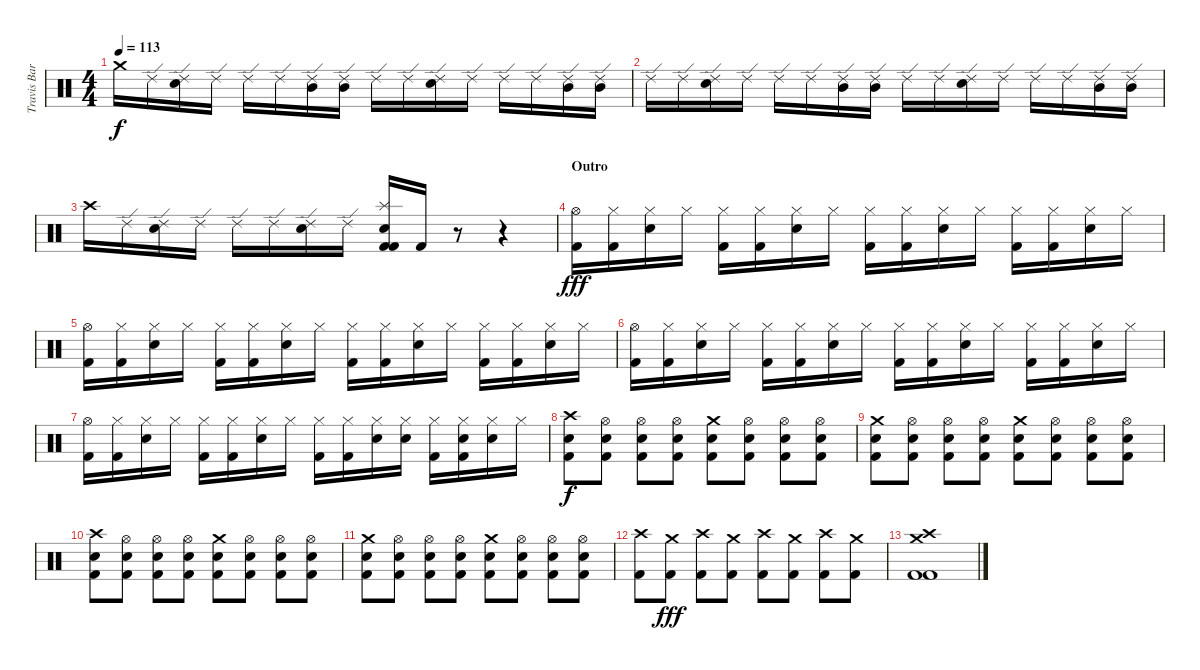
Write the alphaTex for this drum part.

\track ("Travis Barker (Drums)" "Travis Bar") {instrument percussion}
\staff {score}
\articulation defaults
\ts (4 4)
\tempo 113
\clef neutral
\ks c "Crash medium (hit)".16{dy f} "Ride (edge) 2".16
("Ride (edge) 2" "Electric Snare (hit)").16 "Ride (edge) 2".16 "Ride (edge) 2".16 "Ride (edge) 2".16 ("Ride (edge) 2" "Mid Tom (hit)").16 ("Ride (edge) 2" "Mid Tom (hit)").16 "Ride (edge) 2".16 "Ride (edge) 2".16 ("Ride (edge) 2" "Electric Snare (hit)").16 "Ride (edge) 2".16 "Ride (edge) 2".16 "Ride (edge) 2".16 ("Ride (edge) 2" "Mid Tom (hit)").16 ("Ride (edge) 2" "Mid Tom (hit)").16 |
"Ride (edge) 2".16 "Ride (edge) 2".16 ("Ride (edge) 2" "Electric Snare (hit)").16 "Ride (edge) 2".16 "Ride (edge) 2".16 "Ride (edge) 2".16 ("Ride (edge) 2" "Mid Tom (hit)").16 ("Ride (edge) 2" "Mid Tom (hit)").16 "Ride (edge) 2".16 "Ride (edge) 2".16 ("Ride (edge) 2" "Electric Snare (hit)").16 "Ride (edge) 2".16 "Ride (edge) 2".16 "Ride (edge) 2".16 ("Ride (edge) 2" "Mid Tom (hit)").16 ("Ride (edge) 2" "Mid Tom (hit)").16 |
"Crash high (hit)".16 "Ride (edge) 2".16 ("Ride (edge) 2" "Electric Snare (hit)").16 "Ride (edge) 2".16 "Ride (edge) 2".16 "Ride (edge) 2".16 ("Ride (edge) 2" "Electric Snare (hit)").16 "Ride (edge) 2".16 ("Splash (hit)" "Electric Snare (hit)" "Kick (hit) 2" "Kick (hit) 2").16 "Kick (hit) 2".16 r.8 r.4 |
\section ("" "Outro")
("Hi-Hat (open)" "Kick (hit) 2").16{dy fff} ("Hi-Hat (closed)" "Kick (hit) 2").16 ("Hi-Hat (closed)" "Electric Snare (hit)").16 "Hi-Hat (closed)".16 ("Hi-Hat (closed)" "Kick (hit) 2").16 ("Hi-Hat (closed)" "Kick (hit) 2").16 ("Hi-Hat (closed)" "Electric Snare (hit)").16 "Hi-Hat (closed)".16 ("Hi-Hat (closed)" "Kick (hit) 2").16 ("Hi-Hat (closed)" "Kick (hit) 2").16 ("Hi-Hat (closed)" "Electric Snare (hit)").16 "Hi-Hat (closed)".16 ("Hi-Hat (closed)" "Kick (hit) 2").16 ("Hi-Hat (closed)" "Kick (hit) 2").16 ("Hi-Hat (closed)" "Electric Snare (hit)").16 "Hi-Hat (closed)".16 |
("Hi-Hat (open)" "Kick (hit) 2").16 ("Hi-Hat (closed)" "Kick (hit) 2").16 ("Hi-Hat (closed)" "Electric Snare (hit)").16 "Hi-Hat (closed)".16 ("Hi-Hat (closed)" "Kick (hit) 2").16 ("Hi-Hat (closed)" "Kick (hit) 2").16 ("Hi-Hat (closed)" "Electric Snare (hit)").16 "Hi-Hat (closed)".16 ("Hi-Hat (closed)" "Kick (hit) 2").16 ("Hi-Hat (closed)" "Kick (hit) 2").16 ("Hi-Hat (closed)" "Electric Snare (hit)").16 "Hi-Hat (closed)".16 ("Hi-Hat (closed)" "Kick (hit) 2").16 ("Hi-Hat (closed)" "Kick (hit) 2").16 ("Hi-Hat (closed)" "Electric Snare (hit)").16 "Hi-Hat (closed)".16 |
("Hi-Hat (open)" "Kick (hit) 2").16 ("Hi-Hat (closed)" "Kick (hit) 2").16 ("Hi-Hat (closed)" "Electric Snare (hit)").16 "Hi-Hat (closed)".16 ("Hi-Hat (closed)" "Kick (hit) 2").16 ("Hi-Hat (closed)" "Kick (hit) 2").16 ("Hi-Hat (closed)" "Electric Snare (hit)").16 "Hi-Hat (closed)".16 ("Hi-Hat (closed)" "Kick (hit) 2").16 ("Hi-Hat (closed)" "Kick (hit) 2").16 ("Hi-Hat (closed)" "Electric Snare (hit)").16 "Hi-Hat (closed)".16 ("Hi-Hat (closed)" "Kick (hit) 2").16 ("Hi-Hat (closed)" "Kick (hit) 2").16 ("Hi-Hat (closed)" "Electric Snare (hit)").16 "Hi-Hat (closed)".16 |
("Hi-Hat (open)" "Kick (hit) 2").16 ("Hi-Hat (closed)" "Kick (hit) 2").16 ("Hi-Hat (closed)" "Electric Snare (hit)").16 "Hi-Hat (closed)".16 ("Hi-Hat (closed)" "Kick (hit) 2").16 ("Hi-Hat (closed)" "Kick (hit) 2").16 ("Hi-Hat (closed)" "Electric Snare (hit)").16 "Hi-Hat (closed)".16 ("Hi-Hat (closed)" "Kick (hit) 2").16 ("Hi-Hat (closed)" "Kick (hit) 2").16 ("Hi-Hat (closed)" "Electric Snare (hit)").16 ("Hi-Hat (closed)" "Electric Snare (hit)").16 ("Hi-Hat (closed)" "Kick (hit) 2").16 ("Hi-Hat (closed)" "Electric Snare (hit)" "Kick (hit) 2").16 ("Hi-Hat (closed)" "Electric Snare (hit)").16 "Hi-Hat (closed)".16 |
("Crash high (hit)" "Electric Snare (hit)" "Kick (hit) 2").8{dy f} ("Hi-Hat (open)" "Electric Snare (hit)" "Kick (hit) 2").8 ("Hi-Hat (open)" "Electric Snare (hit)" "Kick (hit) 2").8 ("Hi-Hat (open)" "Electric Snare (hit)" "Kick (hit) 2").8 ("Crash medium (hit)" "Electric Snare (hit)" "Kick (hit) 2").8 ("Hi-Hat (open)" "Electric Snare (hit)" "Kick (hit) 2").8 ("Hi-Hat (open)" "Electric Snare (hit)" "Kick (hit) 2").8 ("Hi-Hat (open)" "Electric Snare (hit)" "Kick (hit) 2").8 |
("Crash medium (hit)" "Electric Snare (hit)" "Kick (hit) 2").8 ("Hi-Hat (open)" "Electric Snare (hit)" "Kick (hit) 2").8 ("Hi-Hat (open)" "Electric Snare (hit)" "Kick (hit) 2").8 ("Hi-Hat (open)" "Electric Snare (hit)" "Kick (hit) 2").8 ("Crash medium (hit)" "Electric Snare (hit)" "Kick (hit) 2").8 ("Hi-Hat (open)" "Electric Snare (hit)" "Kick (hit) 2").8 ("Hi-Hat (open)" "Electric Snare (hit)" "Kick (hit) 2").8 ("Hi-Hat (open)" "Electric Snare (hit)" "Kick (hit) 2").8 |
("Crash high (hit)" "Electric Snare (hit)" "Kick (hit) 2").8 ("Hi-Hat (open)" "Electric Snare (hit)" "Kick (hit) 2").8 ("Hi-Hat (open)" "Electric Snare (hit)" "Kick (hit) 2").8 ("Hi-Hat (open)" "Electric Snare (hit)" "Kick (hit) 2").8 ("Crash medium (hit)" "Electric Snare (hit)" "Kick (hit) 2").8 ("Hi-Hat (open)" "Electric Snare (hit)" "Kick (hit) 2").8 ("Hi-Hat (open)" "Electric Snare (hit)" "Kick (hit) 2").8 ("Hi-Hat (open)" "Electric Snare (hit)" "Kick (hit) 2").8 |
("Crash medium (hit)" "Electric Snare (hit)" "Kick (hit) 2").8 ("Hi-Hat (open)" "Electric Snare (hit)" "Kick (hit) 2").8 ("Hi-Hat (open)" "Electric Snare (hit)" "Kick (hit) 2").8 ("Hi-Hat (open)" "Electric Snare (hit)" "Kick (hit) 2").8 ("Crash medium (hit)" "Electric Snare (hit)" "Kick (hit) 2").8 ("Hi-Hat (open)" "Electric Snare (hit)" "Kick (hit) 2").8 ("Hi-Hat (open)" "Electric Snare (hit)" "Kick (hit) 2").8 ("Hi-Hat (open)" "Electric Snare (hit)" "Kick (hit) 2").8 |
("Crash high (hit)" "Kick (hit) 2").8 ("Crash medium (hit)" "Kick (hit) 2").8{dy fff} ("Crash high (hit)" "Kick (hit) 2").8 ("Crash medium (hit)" "Kick (hit) 2").8 ("Crash high (hit)" "Kick (hit) 2").8 ("Crash medium (hit)" "Kick (hit) 2").8 ("Crash high (hit)" "Kick (hit) 2").8 ("Crash medium (hit)" "Kick (hit) 2").8 |
("Crash high (hit)" "Crash medium (hit)" "Kick (hit) 2" "Kick (hit) 2").1
